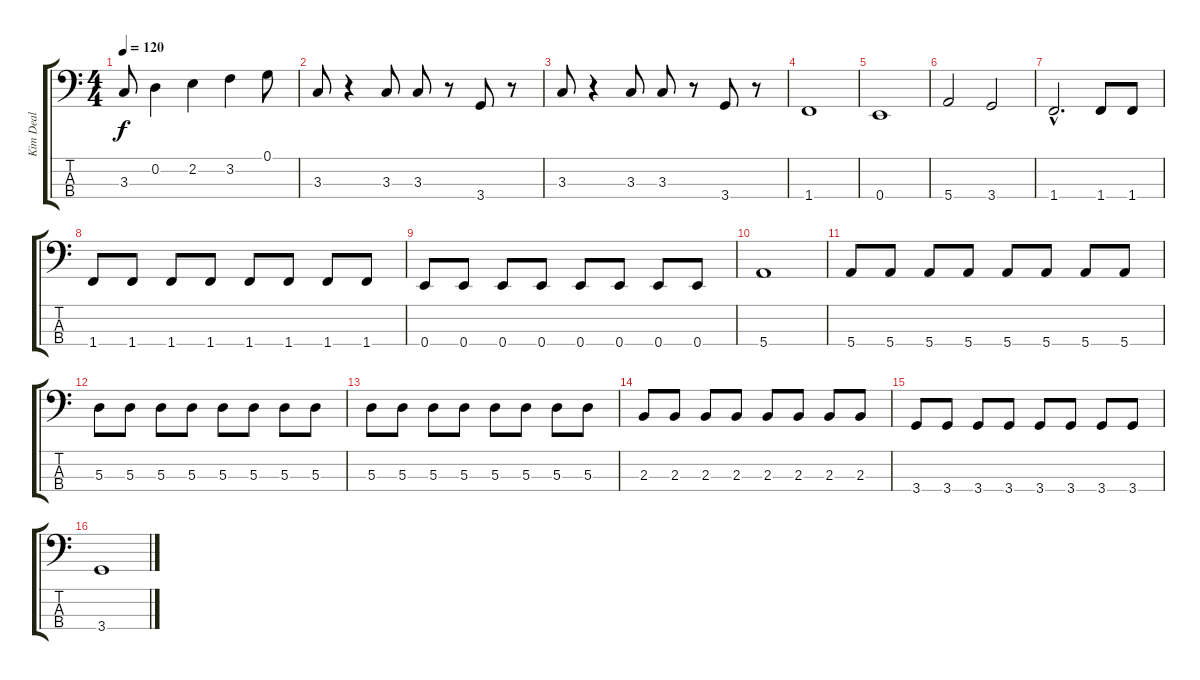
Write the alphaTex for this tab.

\track ("Kim Deal" "Kim Deal") {instrument electricbasspick}
\staff {score tabs}
\tuning (G2 D2 A1 E1) {hide}
\ts (4 4)
\tempo 120
\clef f4
\ks c
3.3.8{dy f} 0.2.4 2.2.4 3.2.4 0.1.8 |
3.3.8 r.4 3.3.8 3.3.8 r.8 3.4.8 r.8 |
3.3.8 r.4 3.3.8 3.3.8 r.8 3.4.8 r.8 |
1.4.1 |
0.4.1 |
5.4.2 3.4.2 |
1.4{hac}.2{d} 1.4.8 1.4.8 |
1.4.8 1.4.8 1.4.8 1.4.8 1.4.8 1.4.8 1.4.8 1.4.8 |
0.4.8 0.4.8 0.4.8 0.4.8 0.4.8 0.4.8 0.4.8 0.4.8 |
5.4.1 |
5.4.8 5.4.8 5.4.8 5.4.8 5.4.8 5.4.8 5.4.8 5.4.8 |
\section ("" "")
5.3.8 5.3.8 5.3.8 5.3.8 5.3.8 5.3.8 5.3.8 5.3.8 |
5.3.8 5.3.8 5.3.8 5.3.8 5.3.8 5.3.8 5.3.8 5.3.8 |
2.3.8 2.3.8 2.3.8 2.3.8 2.3.8 2.3.8 2.3.8 2.3.8 |
3.4.8 3.4.8 3.4.8 3.4.8 3.4.8 3.4.8 3.4.8 3.4.8 |
3.4.1
